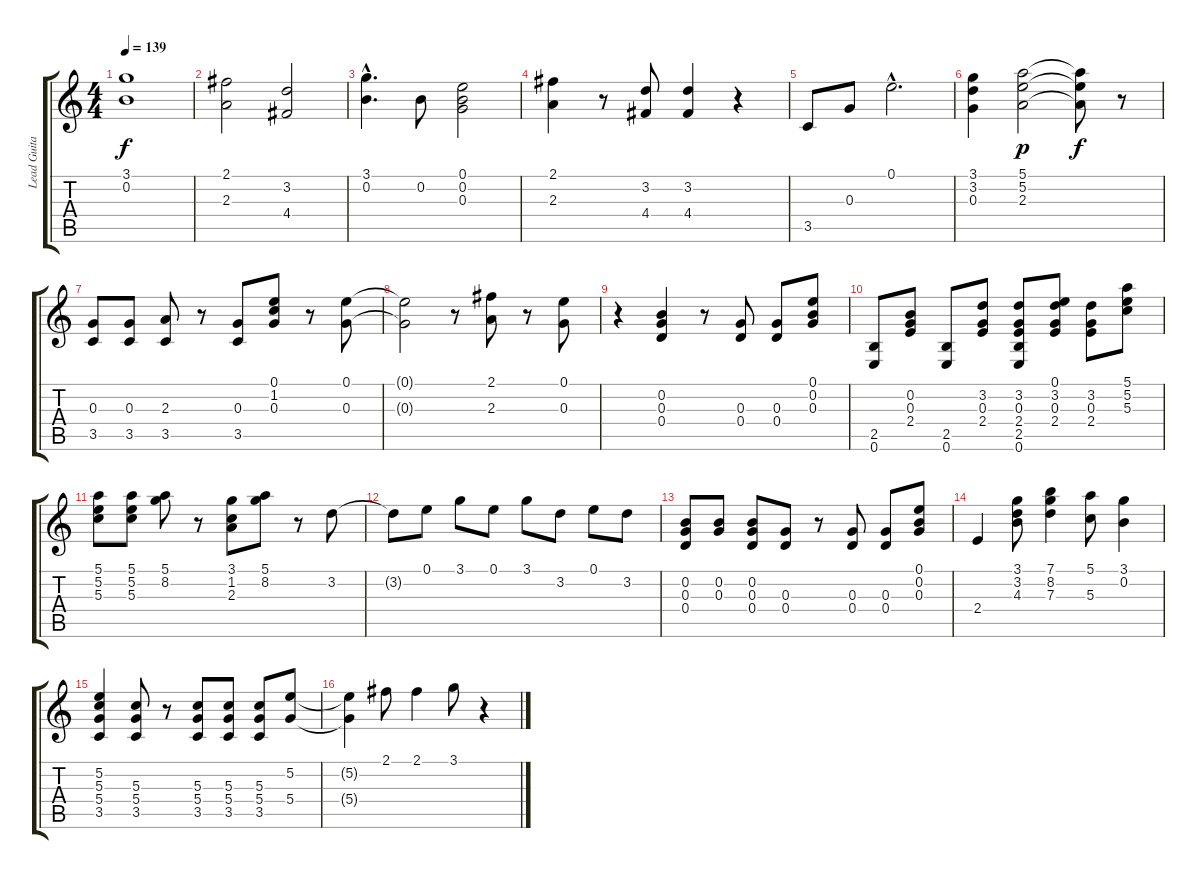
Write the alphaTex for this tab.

\track ("Lead Guitar" "Lead Guita") {instrument electricguitarjazz}
\staff {score tabs}
\tuning (E4 B3 G3 D3 A2 E2) {hide}
\ts (4 4)
\tempo 139
\clef g2
\ks c
(3.1 0.2).1{dy f} |
(2.1 2.3).2 (3.2 4.4).2 |
(3.1{hac} 0.2{hac}).4{d} 0.2.8 (0.1 0.2 0.3).2 |
(2.1 2.3).4 r.8 (3.2 4.4).8 (3.2 4.4).4 r.4 |
3.5.8 0.3.8 0.1{hac}.2{d} |
(3.1 3.2 0.3).4 (5.1 5.2 2.3).2{dy p} (5.1{t} 5.2{t} 2.3{t}).8{dy f} r.8 |
(0.3 3.5).8 (0.3 3.5).8 (2.3 3.5).8 r.8 (0.3 3.5).8 (0.1 1.2 0.3).8 r.8 (0.1 0.3).8 |
(0.1{t} 0.3{t}).2 r.8 (2.1 2.3).8 r.8 (0.1 0.3).8 |
r.4 (0.2 0.3 0.4).4 r.8 (0.3 0.4).8 (0.3 0.4).8 (0.1 0.2 0.3).8 |
(2.5 0.6).8 (0.2 0.3 2.4).8 (2.5 0.6).8 (3.2 0.3 2.4).8 (3.2 0.3 2.4 2.5 0.6).8 (0.1 3.2 0.3 2.4).8 (3.2 0.3 2.4).8 (5.1 5.2 5.3).8 |
(5.1 5.2 5.3).8 (5.1 5.2 5.3).8 (5.1 8.2).8 r.8 (3.1 1.2 2.3).8 (5.1 8.2).8 r.8 3.2.8 |
3.2{t}.8 0.1.8 3.1.8 0.1.8 3.1.8 3.2.8 0.1.8 3.2.8 |
(0.2 0.3 0.4).8 (0.2 0.3).8 (0.2 0.3 0.4).8 (0.3 0.4).8 r.8 (0.3 0.4).8 (0.3 0.4).8 (0.1 0.2 0.3).8 |
2.4.4 (3.1 3.2 4.3).8 (7.1 8.2 7.3).4 (5.1 5.3).8 (3.1 0.2).4 |
(5.2 5.3 5.4 3.5).4 (5.3 5.4 3.5).8 r.8 (5.3 5.4 3.5).8 (5.3 5.4 3.5).8 (5.3 5.4 3.5).8 (5.2 5.4).8 |
(5.2{t} 5.4{t}).4 2.1.8 2.1.4 3.1.8 r.4
